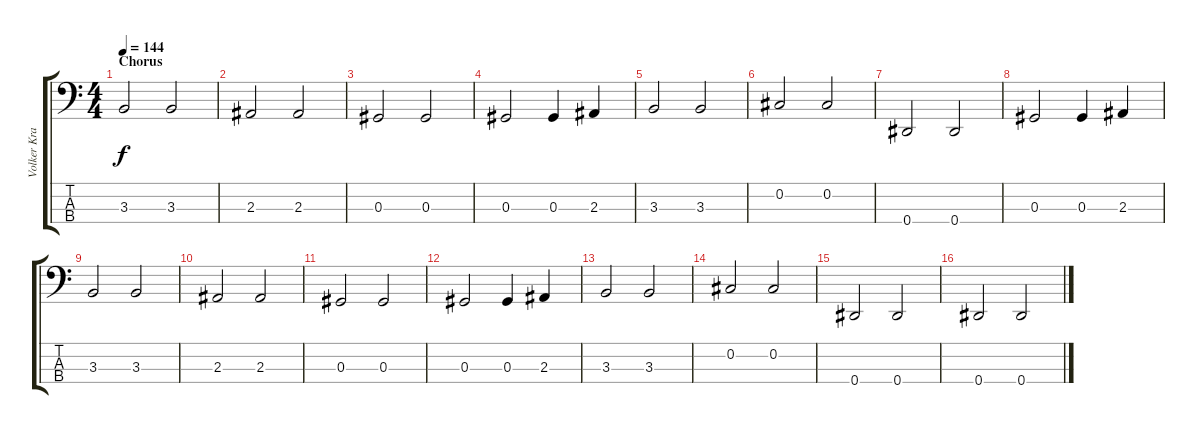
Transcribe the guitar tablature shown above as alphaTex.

\track ("Volker Krawzcak" "Volker Kra") {instrument electricbassfinger}
\staff {score tabs}
\tuning (Gb2 Db2 Ab1 Eb1) {hide}
\ts (4 4)
\section ("" "Chorus")
\tempo 144
\clef f4
\ks c
3.3.2{dy f} 3.3.2 |
2.3.2 2.3.2 |
0.3.2 0.3.2 |
0.3.2 0.3.4 2.3.4 |
3.3.2 3.3.2 |
0.2.2 0.2.2 |
0.4.2 0.4.2 |
0.3.2 0.3.4 2.3.4 |
3.3.2 3.3.2 |
2.3.2 2.3.2 |
0.3.2 0.3.2 |
0.3.2 0.3.4 2.3.4 |
3.3.2 3.3.2 |
0.2.2 0.2.2 |
0.4.2 0.4.2 |
0.4.2 0.4.2
